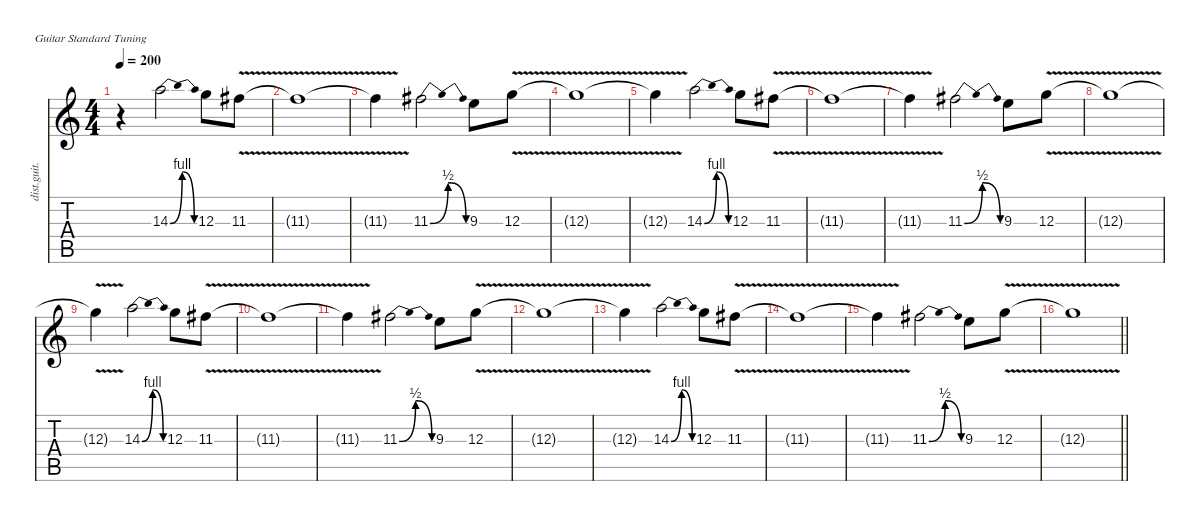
\defaultSystemsLayout 4
\hideDynamics
\bracketExtendMode nobrackets
\otherSystemsTrackNameOrientation horizontal
\track ("Distortion guitar 4" "dist.guit.") {instrument distortionguitar}
\staff {score tabs}
\tuning (E4 B3 G3 D3 A2 E2)
\ts (4 4)
\tempo 200
\clef g2
\ks c
r.4{dy f beam Down} 14.3{be (bendrelease 0 0 15 4 30 4 45 0)}.2{beam Down} 12.3.8{beam Down} 11.3{v acc #}.8{beam Down} |
11.3{v t acc #}.1{beam Down} |
11.3{v t acc #}.4{beam Down} 11.3{be (bendrelease 0 0 15 2 30 2 45 0) acc #}.2{beam Down} 9.3.8{beam Down} 12.3{v}.8{beam Down} |
12.3{v t}.1{beam Down} |
12.3{v t}.4{beam Down} 14.3{be (bendrelease 0 0 15 4 30 4 45 0)}.2{beam Down} 12.3.8{beam Down} 11.3{v acc #}.8{beam Down} |
11.3{v t acc #}.1{beam Down} |
11.3{v t acc #}.4{beam Down} 11.3{be (bendrelease 0 0 15 2 30 2 45 0) acc #}.2{beam Down} 9.3.8{beam Down} 12.3{v}.8{beam Down} |
12.3{v t}.1{beam Down} |
12.3{v t}.4{beam Down} 14.3{be (bendrelease 0 0 15 4 30 4 45 0)}.2{beam Down} 12.3.8{beam Down} 11.3{v acc #}.8{beam Down} |
11.3{v t acc #}.1{beam Down} |
11.3{v t acc #}.4{beam Down} 11.3{be (bendrelease 0 0 15 2 30 2 45 0) acc #}.2{beam Down} 9.3.8{beam Down} 12.3{v}.8{beam Down} |
12.3{v t}.1{beam Down} |
12.3{v t}.4{beam Down} 14.3{be (bendrelease 0 0 15 4 30 4 45 0)}.2{beam Down} 12.3.8{beam Down} 11.3{v acc #}.8{beam Down} |
11.3{v t acc #}.1{beam Down} |
11.3{v t acc #}.4{beam Down} 11.3{be (bendrelease 0 0 15 2 30 2 45 0) acc #}.2{beam Down} 9.3.8{beam Down} 12.3{v}.8{beam Down} |
\barLineRight lightlight
12.3{v t}.1{beam Down}
